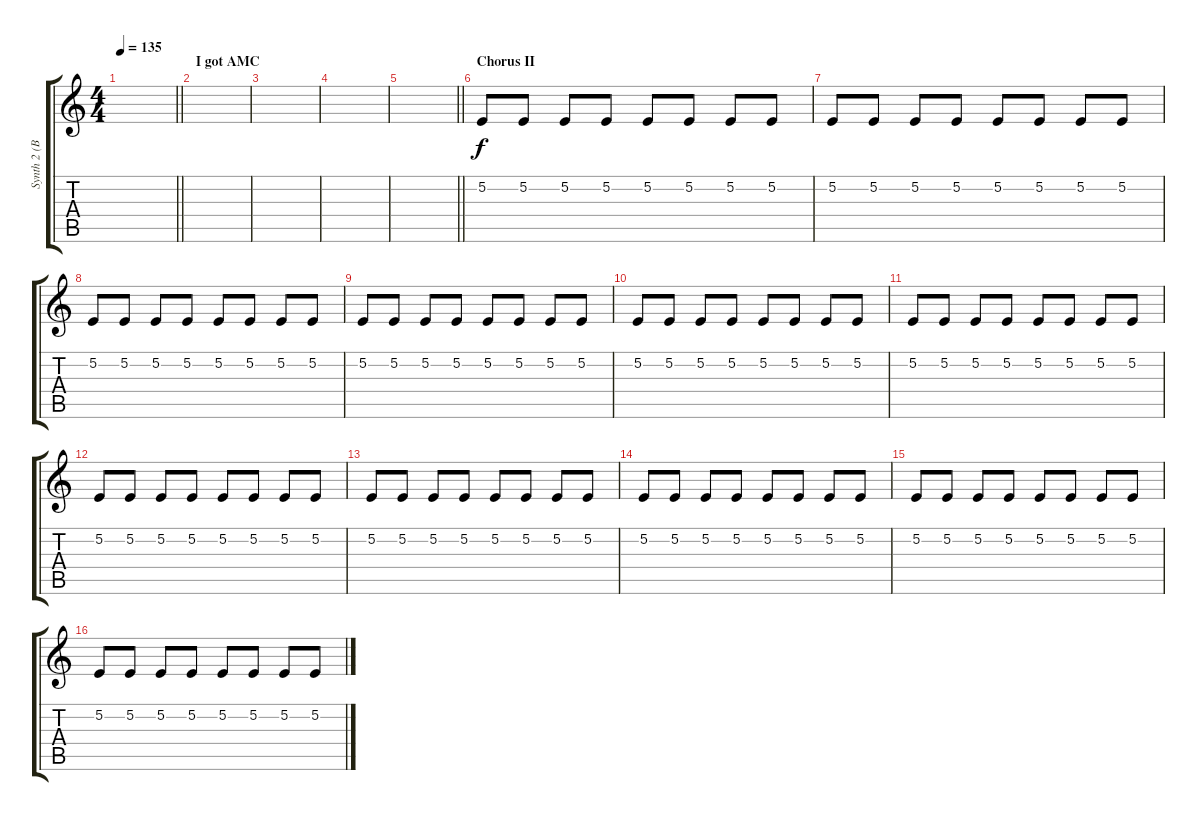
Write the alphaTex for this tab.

\track ("Synth 2 (Billy Martin)" "Synth 2 (B") {instrument fx1rain}
\staff {score tabs}
\tuning (E4 B3 G3 D3 A2 E2) {hide}
\ts (4 4)
\tempo 135
\clef g2
\barLineRight lightlight
\ks c
|
\section ("" "I got AMC")
|
|
|
\barLineRight lightlight
|
\section ("" "Chorus II")
5.2.8{volume 12 balance 8 instrument agogo} 5.2.8 5.2.8 5.2.8 5.2.8 5.2.8 5.2.8 5.2.8 |
5.2.8{volume 12 instrument agogo} 5.2.8 5.2.8 5.2.8 5.2.8 5.2.8 5.2.8 5.2.8 |
5.2.8{volume 12 instrument agogo} 5.2.8 5.2.8 5.2.8 5.2.8 5.2.8 5.2.8 5.2.8 |
5.2.8{volume 12 instrument agogo} 5.2.8 5.2.8 5.2.8 5.2.8 5.2.8 5.2.8 5.2.8 |
5.2.8{volume 12 instrument agogo} 5.2.8 5.2.8 5.2.8 5.2.8 5.2.8 5.2.8 5.2.8 |
5.2.8 5.2.8 5.2.8 5.2.8 5.2.8 5.2.8 5.2.8 5.2.8 |
5.2.8 5.2.8 5.2.8 5.2.8 5.2.8 5.2.8 5.2.8 5.2.8 |
5.2.8 5.2.8 5.2.8 5.2.8 5.2.8 5.2.8 5.2.8 5.2.8 |
5.2.8 5.2.8 5.2.8 5.2.8 5.2.8 5.2.8 5.2.8 5.2.8 |
5.2.8 5.2.8 5.2.8 5.2.8 5.2.8 5.2.8 5.2.8 5.2.8 |
5.2.8 5.2.8 5.2.8 5.2.8 5.2.8 5.2.8 5.2.8 5.2.8
